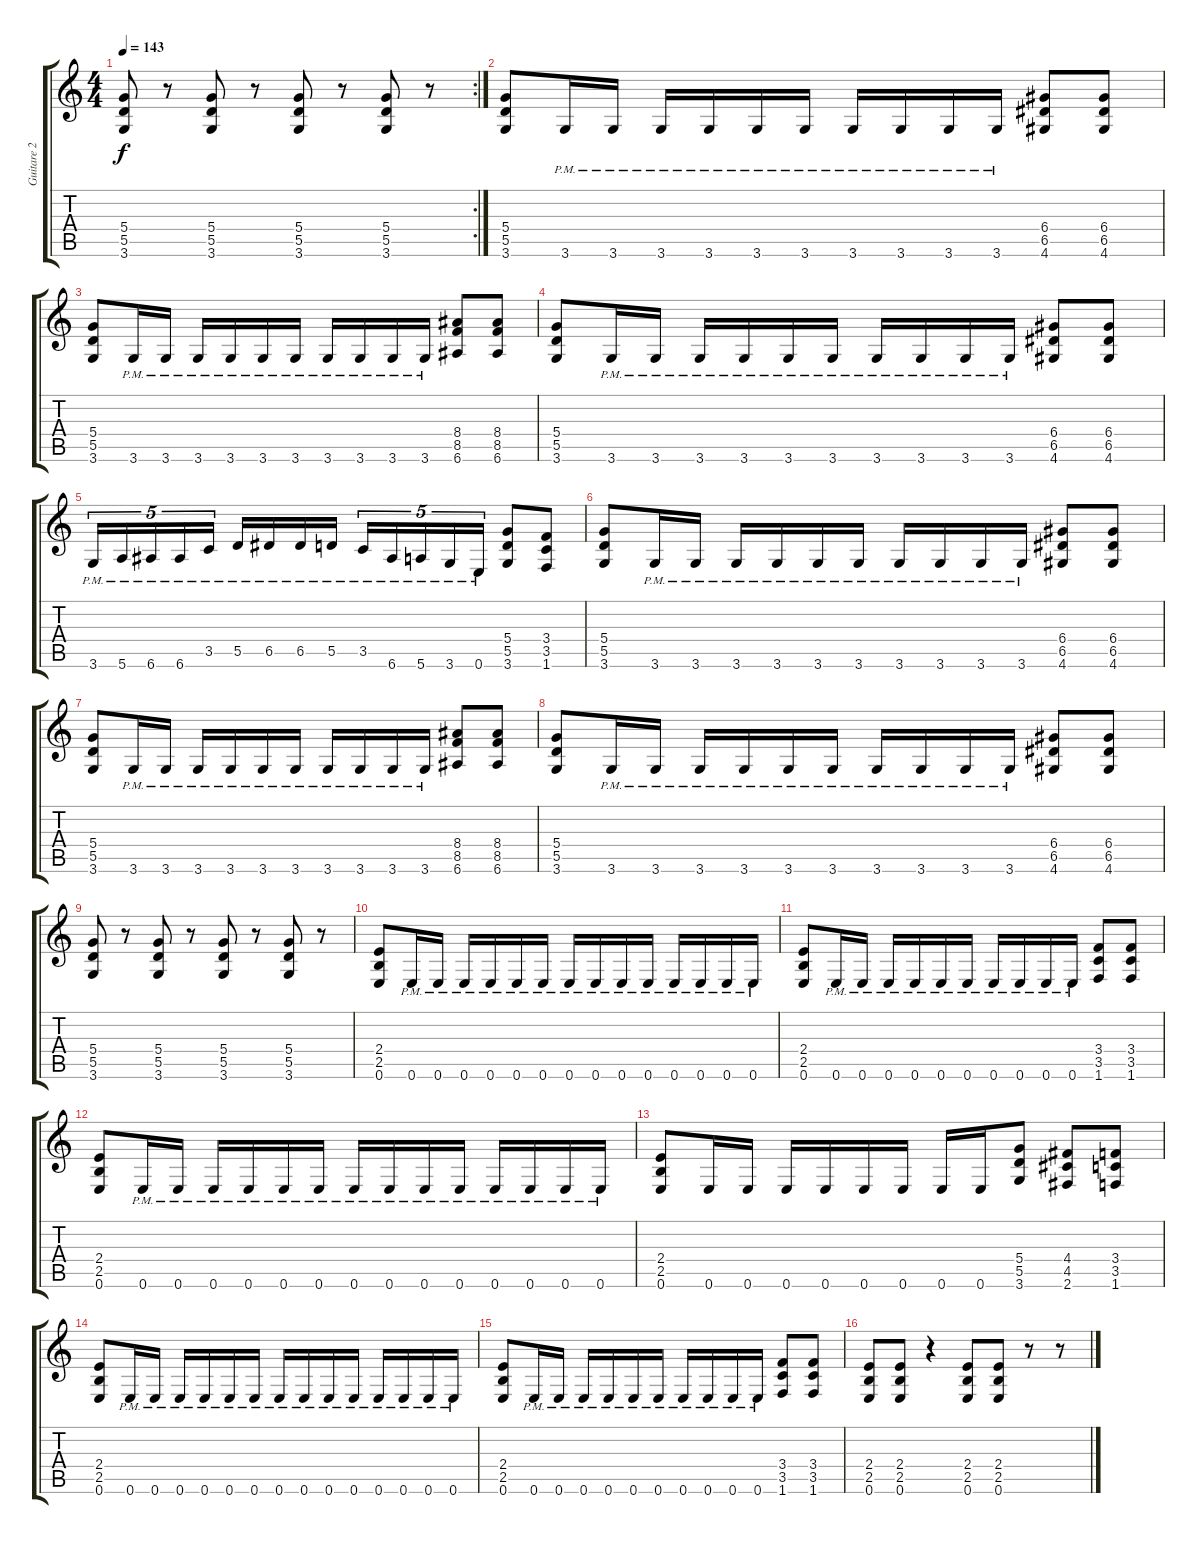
\track ("Guitare 2" "Guitare 2") {instrument distortionguitar}
\staff {score tabs}
\tuning (E4 B3 G3 D3 A2 E2) {hide}
\rc 2
\ts (4 4)
\tempo 143
\clef g2
\ks c
(5.4 5.5 3.6).8{dy f} r.8 (5.4 5.5 3.6).8 r.8 (5.4 5.5 3.6).8 r.8 (5.4 5.5 3.6).8 r.8 |
(5.4 5.5 3.6).8 3.6{pm}.16 3.6{pm}.16 3.6{pm}.16 3.6{pm}.16 3.6{pm}.16 3.6{pm}.16 3.6{pm}.16 3.6{pm}.16 3.6{pm}.16 3.6{pm}.16 (6.4 6.5 4.6).8 (6.4 6.5 4.6).8 |
(5.4 5.5 3.6).8 3.6{pm}.16 3.6{pm}.16 3.6{pm}.16 3.6{pm}.16 3.6{pm}.16 3.6{pm}.16 3.6{pm}.16 3.6{pm}.16 3.6{pm}.16 3.6{pm}.16 (8.4 8.5 6.6).8 (8.4 8.5 6.6).8 |
(5.4 5.5 3.6).8 3.6{pm}.16 3.6{pm}.16 3.6{pm}.16 3.6{pm}.16 3.6{pm}.16 3.6{pm}.16 3.6{pm}.16 3.6{pm}.16 3.6{pm}.16 3.6{pm}.16 (6.4 6.5 4.6).8 (6.4 6.5 4.6).8 |
3.6{pm}.16{tu (5 4)} 5.6{pm}.16{tu (5 4)} 6.6{pm}.16{tu (5 4)} 6.6{pm}.16{tu (5 4)} 3.5{pm}.16{tu (5 4)} 5.5{pm}.16 6.5{pm}.16 6.5{pm}.16 5.5{pm}.16 3.5{pm}.16{tu (5 4)} 6.6{pm}.16{tu (5 4)} 5.6{pm}.16{tu (5 4)} 3.6{pm}.16{tu (5 4)} 0.6{pm}.16{tu (5 4)} (5.4 5.5 3.6).8 (3.4 3.5 1.6).8 |
(5.4 5.5 3.6).8 3.6{pm}.16 3.6{pm}.16 3.6{pm}.16 3.6{pm}.16 3.6{pm}.16 3.6{pm}.16 3.6{pm}.16 3.6{pm}.16 3.6{pm}.16 3.6{pm}.16 (6.4 6.5 4.6).8 (6.4 6.5 4.6).8 |
(5.4 5.5 3.6).8 3.6{pm}.16 3.6{pm}.16 3.6{pm}.16 3.6{pm}.16 3.6{pm}.16 3.6{pm}.16 3.6{pm}.16 3.6{pm}.16 3.6{pm}.16 3.6{pm}.16 (8.4 8.5 6.6).8 (8.4 8.5 6.6).8 |
(5.4 5.5 3.6).8 3.6{pm}.16 3.6{pm}.16 3.6{pm}.16 3.6{pm}.16 3.6{pm}.16 3.6{pm}.16 3.6{pm}.16 3.6{pm}.16 3.6{pm}.16 3.6{pm}.16 (6.4 6.5 4.6).8 (6.4 6.5 4.6).8 |
(5.4 5.5 3.6).8 r.8 (5.4 5.5 3.6).8 r.8 (5.4 5.5 3.6).8 r.8 (5.4 5.5 3.6).8 r.8 |
(2.4 2.5 0.6).8 0.6{pm}.16 0.6{pm}.16 0.6{pm}.16 0.6{pm}.16 0.6{pm}.16 0.6{pm}.16 0.6{pm}.16 0.6{pm}.16 0.6{pm}.16 0.6{pm}.16 0.6{pm}.16 0.6{pm}.16 0.6{pm}.16 0.6{pm}.16 |
(2.4 2.5 0.6).8 0.6{pm}.16 0.6{pm}.16 0.6{pm}.16 0.6{pm}.16 0.6{pm}.16 0.6{pm}.16 0.6{pm}.16 0.6{pm}.16 0.6{pm}.16 0.6{pm}.16 (3.4 3.5 1.6).8 (3.4 3.5 1.6).8 |
(2.4 2.5 0.6).8 0.6{pm}.16 0.6{pm}.16 0.6{pm}.16 0.6{pm}.16 0.6{pm}.16 0.6{pm}.16 0.6{pm}.16 0.6{pm}.16 0.6{pm}.16 0.6{pm}.16 0.6{pm}.16 0.6{pm}.16 0.6{pm}.16 0.6{pm}.16 |
(2.4 2.5 0.6).8 0.6.16 0.6.16 0.6.16 0.6.16 0.6.16 0.6.16 0.6.16 0.6.16 (5.4 5.5 3.6).8 (4.4 4.5 2.6).8 (3.4 3.5 1.6).8 |
(2.4 2.5 0.6).8 0.6{pm}.16 0.6{pm}.16 0.6{pm}.16 0.6{pm}.16 0.6{pm}.16 0.6{pm}.16 0.6{pm}.16 0.6{pm}.16 0.6{pm}.16 0.6{pm}.16 0.6{pm}.16 0.6{pm}.16 0.6{pm}.16 0.6{pm}.16 |
(2.4 2.5 0.6).8 0.6{pm}.16 0.6{pm}.16 0.6{pm}.16 0.6{pm}.16 0.6{pm}.16 0.6{pm}.16 0.6{pm}.16 0.6{pm}.16 0.6{pm}.16 0.6{pm}.16 (3.4 3.5 1.6).8 (3.4 3.5 1.6).8 |
(2.4 2.5 0.6).8 (2.4 2.5 0.6).8 r.4 (2.4 2.5 0.6).8 (2.4 2.5 0.6).8 r.8 r.8
